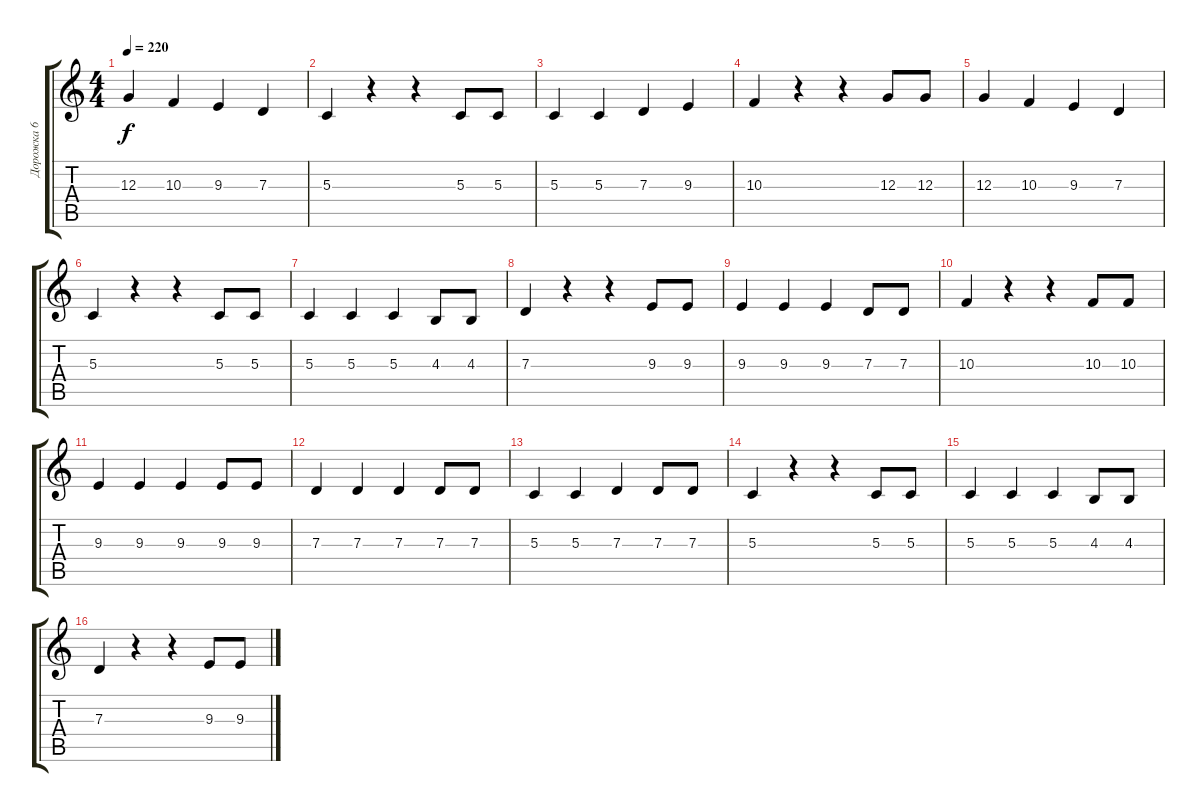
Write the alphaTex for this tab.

\track ("Дорожка 6" "Дорожка 6") {instrument bassoon}
\staff {score tabs}
\tuning (E4 B3 G3 D3 A2 E2) {hide}
\ts (4 4)
\tempo 220
\clef g2
\ks c
12.3.4{dy f} 10.3.4 9.3.4 7.3.4 |
5.3.4 r.4 r.4 5.3.8 5.3.8 |
5.3.4 5.3.4 7.3.4 9.3.4 |
10.3.4 r.4 r.4 12.3.8 12.3.8 |
12.3.4 10.3.4 9.3.4 7.3.4 |
5.3.4 r.4 r.4 5.3.8 5.3.8 |
5.3.4 5.3.4 5.3.4 4.3.8 4.3.8 |
7.3.4 r.4 r.4 9.3.8 9.3.8 |
9.3.4 9.3.4 9.3.4 7.3.8 7.3.8 |
10.3.4 r.4 r.4 10.3.8 10.3.8 |
9.3.4 9.3.4 9.3.4 9.3.8 9.3.8 |
7.3.4 7.3.4 7.3.4 7.3.8 7.3.8 |
5.3.4 5.3.4 7.3.4 7.3.8 7.3.8 |
5.3.4 r.4 r.4 5.3.8 5.3.8 |
5.3.4 5.3.4 5.3.4 4.3.8 4.3.8 |
7.3.4 r.4 r.4 9.3.8 9.3.8
